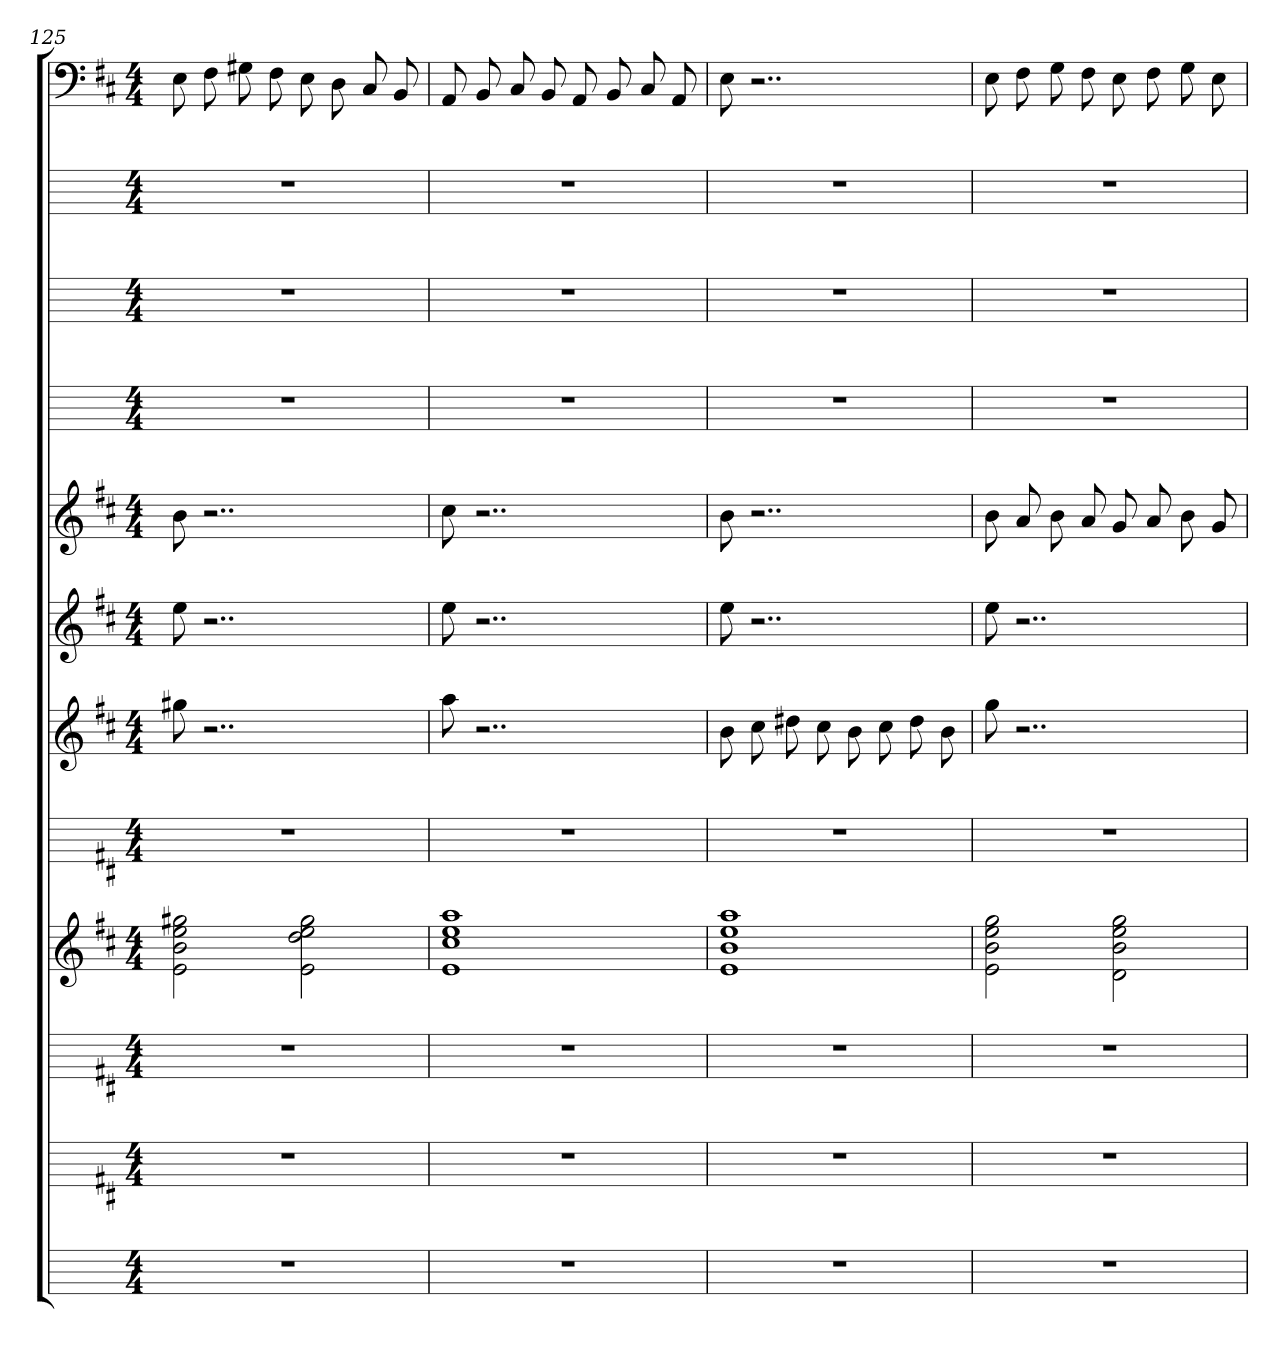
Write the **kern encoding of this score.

**kern	**kern	**kern	**kern	**kern	**kern	**kern	**kern	**kern	**kern	**kern	**kern
*part12	*part11	*part10	*part9	*part8	*part7	*part6	*part5	*part4	*part3	*part2	*part1
*staff12	*staff11	*staff10	*staff9	*staff8	*staff7	*staff6	*staff5	*staff4	*staff3	*staff2	*staff1
*k[]	*k[f#c#]	*k[f#c#]	*k[f#c#]	*k[f#c#]	*k[f#c#]	*k[f#c#]	*k[f#c#]	*k[]	*k[]	*k[]	*k[f#c#]
*M4/4	*M4/4	*M4/4	*M4/4	*M4/4	*M4/4	*M4/4	*M4/4	*M4/4	*M4/4	*M4/4	*M4/4
=125	=125	=125	=125	=125	=125	=125	=125	=125	=125	=125	=125
1r	1r	1r	2e 2b 2ee 2gg#X	1r	8gg#X	8ee	8b	1r	1r	1r	8E
.	.	.	.	.	2..r	2..r	2..r	.	.	.	8F#
.	.	.	.	.	.	.	.	.	.	.	8G#X
.	.	.	.	.	.	.	.	.	.	.	8F#
.	.	.	2e 2dd 2ee 2gg#	.	.	.	.	.	.	.	8E
.	.	.	.	.	.	.	.	.	.	.	8D
.	.	.	.	.	.	.	.	.	.	.	8C#
.	.	.	.	.	.	.	.	.	.	.	8BB
=126	=126	=126	=126	=126	=126	=126	=126	=126	=126	=126	=126
1r	1r	1r	1e 1cc# 1ee 1aa	1r	8aa	8ee	8cc#	1r	1r	1r	8AA
.	.	.	.	.	2..r	2..r	2..r	.	.	.	8BB
.	.	.	.	.	.	.	.	.	.	.	8C#
.	.	.	.	.	.	.	.	.	.	.	8BB
.	.	.	.	.	.	.	.	.	.	.	8AA
.	.	.	.	.	.	.	.	.	.	.	8BB
.	.	.	.	.	.	.	.	.	.	.	8C#
.	.	.	.	.	.	.	.	.	.	.	8AA
=127	=127	=127	=127	=127	=127	=127	=127	=127	=127	=127	=127
1r	1r	1r	1e 1b 1ee 1aa	1r	8b	8ee	8b	1r	1r	1r	8E
.	.	.	.	.	8cc#	2..r	2..r	.	.	.	2..r
.	.	.	.	.	8dd#X	.	.	.	.	.	.
.	.	.	.	.	8cc#	.	.	.	.	.	.
.	.	.	.	.	8b	.	.	.	.	.	.
.	.	.	.	.	8cc#	.	.	.	.	.	.
.	.	.	.	.	8dd#	.	.	.	.	.	.
.	.	.	.	.	8b	.	.	.	.	.	.
=128	=128	=128	=128	=128	=128	=128	=128	=128	=128	=128	=128
1r	1r	1r	2e 2b 2ee 2gg	1r	8gg	8ee	8b	1r	1r	1r	8E
.	.	.	.	.	2..r	2..r	8a	.	.	.	8F#
.	.	.	.	.	.	.	8b	.	.	.	8G
.	.	.	.	.	.	.	8a	.	.	.	8F#
.	.	.	2d 2b 2ee 2gg	.	.	.	8g	.	.	.	8E
.	.	.	.	.	.	.	8a	.	.	.	8F#
.	.	.	.	.	.	.	8b	.	.	.	8G
.	.	.	.	.	.	.	8g	.	.	.	8E
=	=	=	=	=	=	=	=	=	=	=	=
*-	*-	*-	*-	*-	*-	*-	*-	*-	*-	*-	*-
